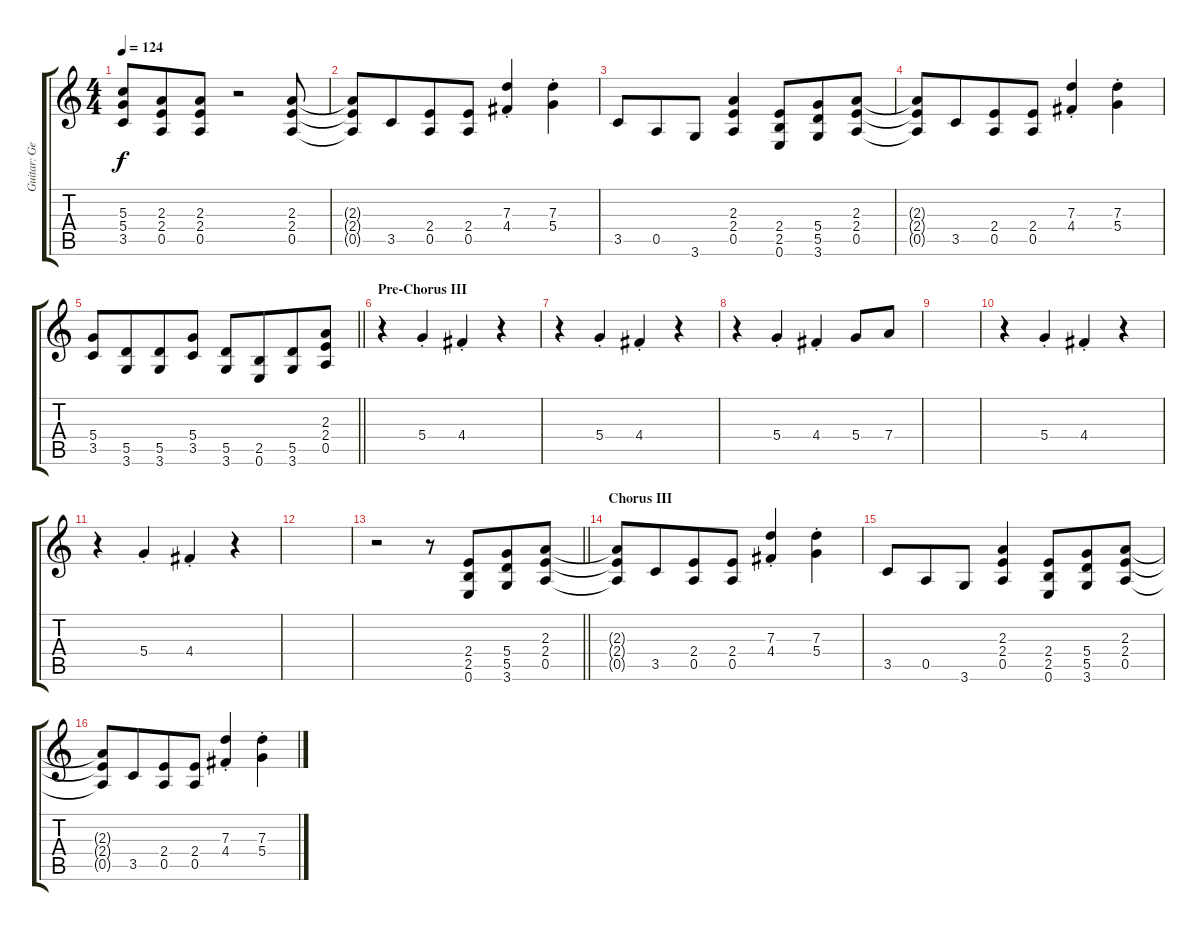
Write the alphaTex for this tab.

\track ("Guitar: George" "Guitar: Ge") {instrument distortionguitar}
\staff {score tabs}
\tuning (E4 B3 G3 D3 A2 E2) {hide}
\ts (4 4)
\tempo 124
\clef g2
\ks c
(5.3 5.4 3.5).8{dy f} (2.3 2.4 0.5).8{beam merge} (2.3 2.4 0.5).8 r.2 (2.3 2.4 0.5).8 |
(2.3{t} 2.4{t} 0.5{t}).8 3.5.8{beam merge} (2.4 0.5).8 (2.4 0.5).8 (7.3{st} 4.4{st}).4 (7.3{st} 5.4{st}).4 |
3.5.8 0.5.8{beam merge} 3.6.8 (2.3 2.4 0.5).4 (2.4 2.5 0.6).8{beam merge} (5.4 5.5 3.6).8 (2.3 2.4 0.5).8 |
(2.3{t} 2.4{t} 0.5{t}).8 3.5.8{beam merge} (2.4 0.5).8 (2.4 0.5).8 (7.3{st} 4.4{st}).4 (7.3{st} 5.4{st}).4 |
\barLineRight lightlight
(5.4 3.5).8 (5.5 3.6).8{beam merge} (5.5 3.6).8 (5.4 3.5).8 (5.5 3.6).8 (2.5 0.6).8{beam merge} (5.5 3.6).8 (2.3 2.4 0.5).8 |
\section ("" "Pre-Chorus III")
r.4 5.4{st}.4 4.4{st}.4 r.4 |
r.4 5.4{st}.4 4.4{st}.4 r.4 |
r.4 5.4{st}.4 4.4{st}.4 5.4.8 7.4.8 |
|
r.4 5.4{st}.4 4.4{st}.4 r.4 |
r.4 5.4{st}.4 4.4{st}.4 r.4 |
|
\barLineRight lightlight
r.2 r.8 (2.4 2.5 0.6).8{beam merge} (5.4 5.5 3.6).8 (2.3 2.4 0.5).8 |
\section ("" "Chorus III")
(2.3{t} 2.4{t} 0.5{t}).8 3.5.8{beam merge} (2.4 0.5).8 (2.4 0.5).8 (7.3{st} 4.4{st}).4 (7.3{st} 5.4{st}).4 |
3.5.8 0.5.8{beam merge} 3.6.8 (2.3 2.4 0.5).4 (2.4 2.5 0.6).8{beam merge} (5.4 5.5 3.6).8 (2.3 2.4 0.5).8 |
(2.3{t} 2.4{t} 0.5{t}).8 3.5.8{beam merge} (2.4 0.5).8 (2.4 0.5).8 (7.3{st} 4.4{st}).4 (7.3{st} 5.4{st}).4
